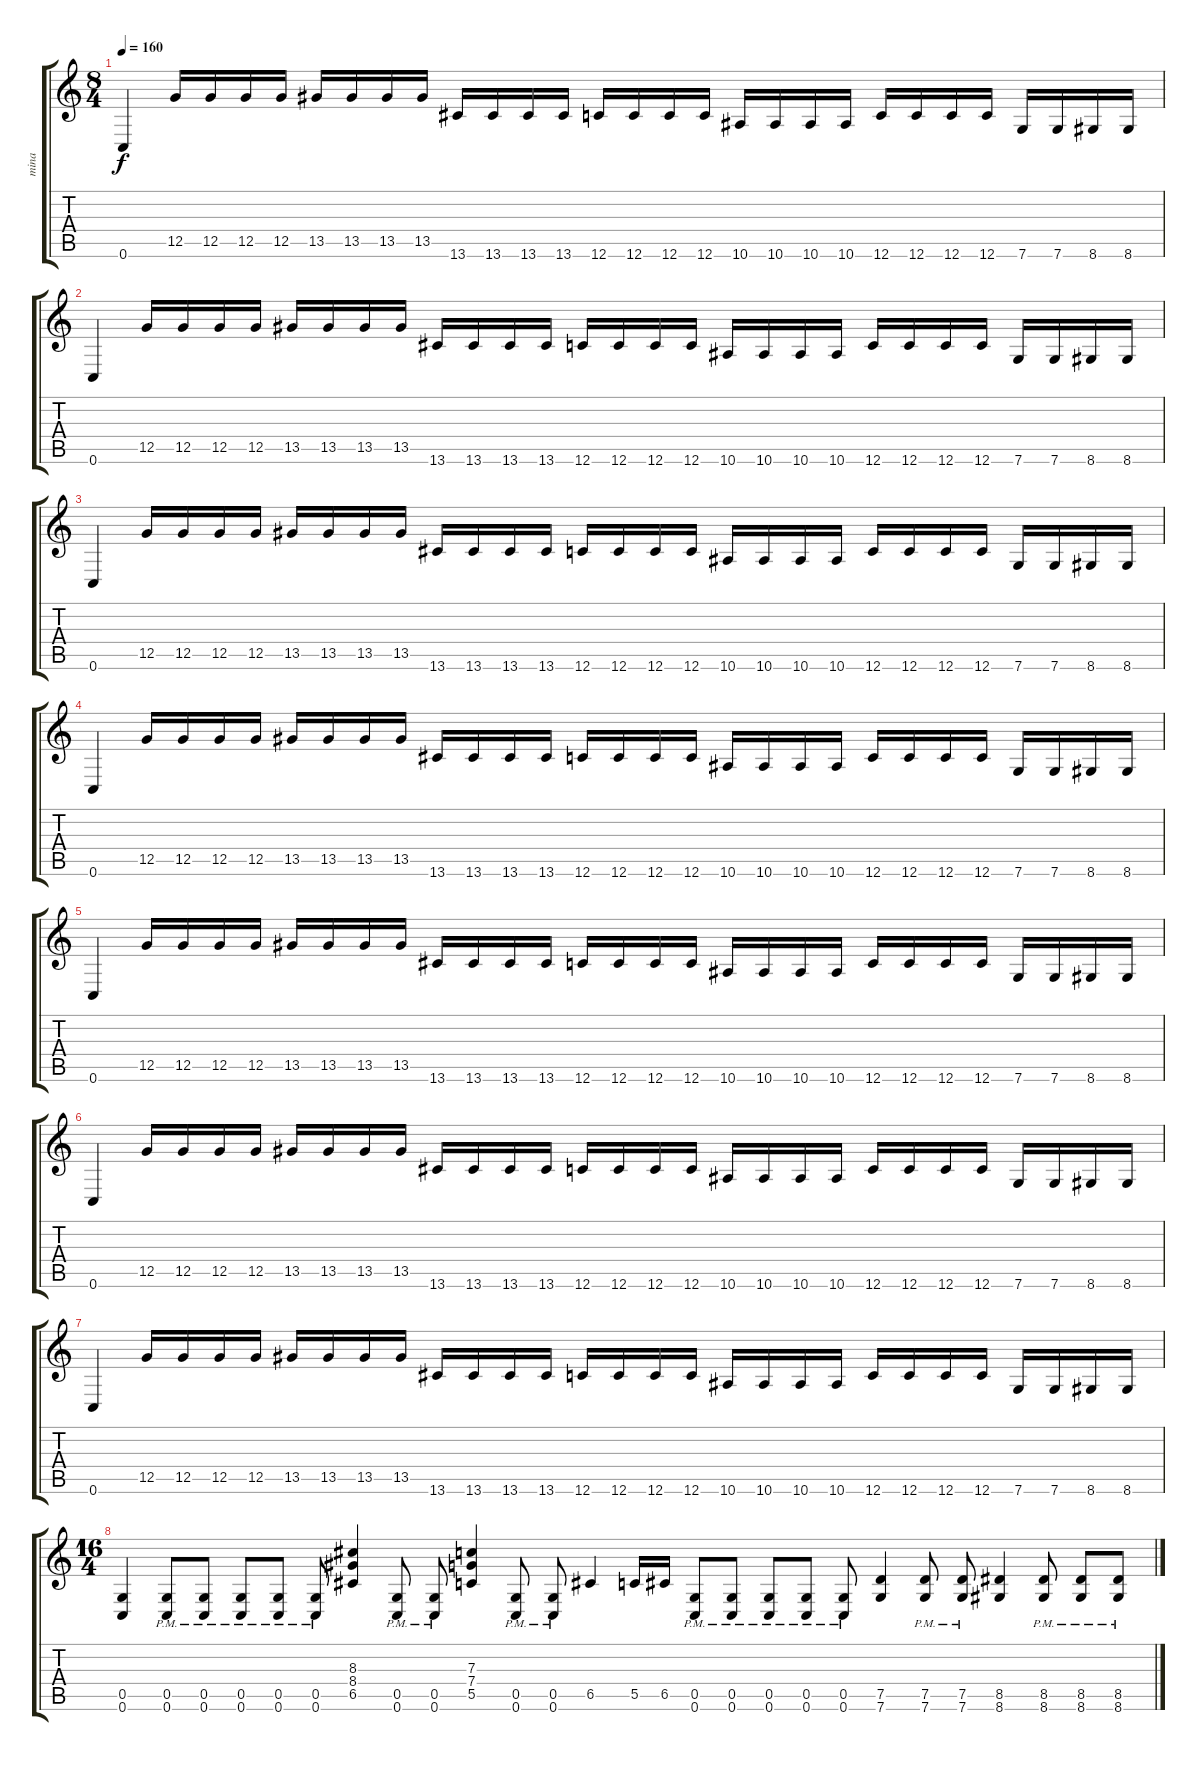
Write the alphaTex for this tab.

\track ("mina" "mina") {instrument distortionguitar}
\staff {score tabs}
\tuning (D4 A3 F3 C3 G2 C2) {hide}
\ts (8 4)
\tempo 160
\clef g2
\ks c
0.6.4{dy f} 12.5.16 12.5.16 12.5.16 12.5.16 13.5.16 13.5.16 13.5.16 13.5.16 13.6.16 13.6.16 13.6.16 13.6.16 12.6.16 12.6.16 12.6.16 12.6.16 10.6.16 10.6.16 10.6.16 10.6.16 12.6.16 12.6.16 12.6.16 12.6.16 7.6.16 7.6.16 8.6.16 8.6.16 |
0.6.4 12.5.16 12.5.16 12.5.16 12.5.16 13.5.16 13.5.16 13.5.16 13.5.16 13.6.16 13.6.16 13.6.16 13.6.16 12.6.16 12.6.16 12.6.16 12.6.16 10.6.16 10.6.16 10.6.16 10.6.16 12.6.16 12.6.16 12.6.16 12.6.16 7.6.16 7.6.16 8.6.16 8.6.16 |
0.6.4 12.5.16 12.5.16 12.5.16 12.5.16 13.5.16 13.5.16 13.5.16 13.5.16 13.6.16 13.6.16 13.6.16 13.6.16 12.6.16 12.6.16 12.6.16 12.6.16 10.6.16 10.6.16 10.6.16 10.6.16 12.6.16 12.6.16 12.6.16 12.6.16 7.6.16 7.6.16 8.6.16 8.6.16 |
0.6.4 12.5.16 12.5.16 12.5.16 12.5.16 13.5.16 13.5.16 13.5.16 13.5.16 13.6.16 13.6.16 13.6.16 13.6.16 12.6.16 12.6.16 12.6.16 12.6.16 10.6.16 10.6.16 10.6.16 10.6.16 12.6.16 12.6.16 12.6.16 12.6.16 7.6.16 7.6.16 8.6.16 8.6.16 |
0.6.4 12.5.16 12.5.16 12.5.16 12.5.16 13.5.16 13.5.16 13.5.16 13.5.16 13.6.16 13.6.16 13.6.16 13.6.16 12.6.16 12.6.16 12.6.16 12.6.16 10.6.16 10.6.16 10.6.16 10.6.16 12.6.16 12.6.16 12.6.16 12.6.16 7.6.16 7.6.16 8.6.16 8.6.16 |
0.6.4 12.5.16 12.5.16 12.5.16 12.5.16 13.5.16 13.5.16 13.5.16 13.5.16 13.6.16 13.6.16 13.6.16 13.6.16 12.6.16 12.6.16 12.6.16 12.6.16 10.6.16 10.6.16 10.6.16 10.6.16 12.6.16 12.6.16 12.6.16 12.6.16 7.6.16 7.6.16 8.6.16 8.6.16 |
0.6.4 12.5.16 12.5.16 12.5.16 12.5.16 13.5.16 13.5.16 13.5.16 13.5.16 13.6.16 13.6.16 13.6.16 13.6.16 12.6.16 12.6.16 12.6.16 12.6.16 10.6.16 10.6.16 10.6.16 10.6.16 12.6.16 12.6.16 12.6.16 12.6.16 7.6.16 7.6.16 8.6.16 8.6.16 |
\ts (16 4)
(0.5 0.6).4 (0.5{pm} 0.6{pm}).8 (0.5{pm} 0.6{pm}).8 (0.5{pm} 0.6{pm}).8 (0.5{pm} 0.6{pm}).8 (0.5{pm} 0.6{pm}).8 (8.3 8.4 6.5).4 (0.5{pm} 0.6{pm}).8 (0.5{pm} 0.6{pm}).8 (7.3 7.4 5.5).4 (0.5{pm} 0.6{pm}).8 (0.5{pm} 0.6{pm}).8 6.5.4 5.5.16 6.5.16 (0.5{pm} 0.6{pm}).8 (0.5{pm} 0.6{pm}).8 (0.5{pm} 0.6{pm}).8 (0.5{pm} 0.6{pm}).8 (0.5{pm} 0.6{pm}).8 (7.5 7.6).4 (7.5{pm} 7.6{pm}).8 (7.5{pm} 7.6{pm}).8 (8.5 8.6).4 (8.5{pm} 8.6{pm}).8 (8.5{pm} 8.6{pm}).8 (8.5{pm} 8.6{pm}).8
